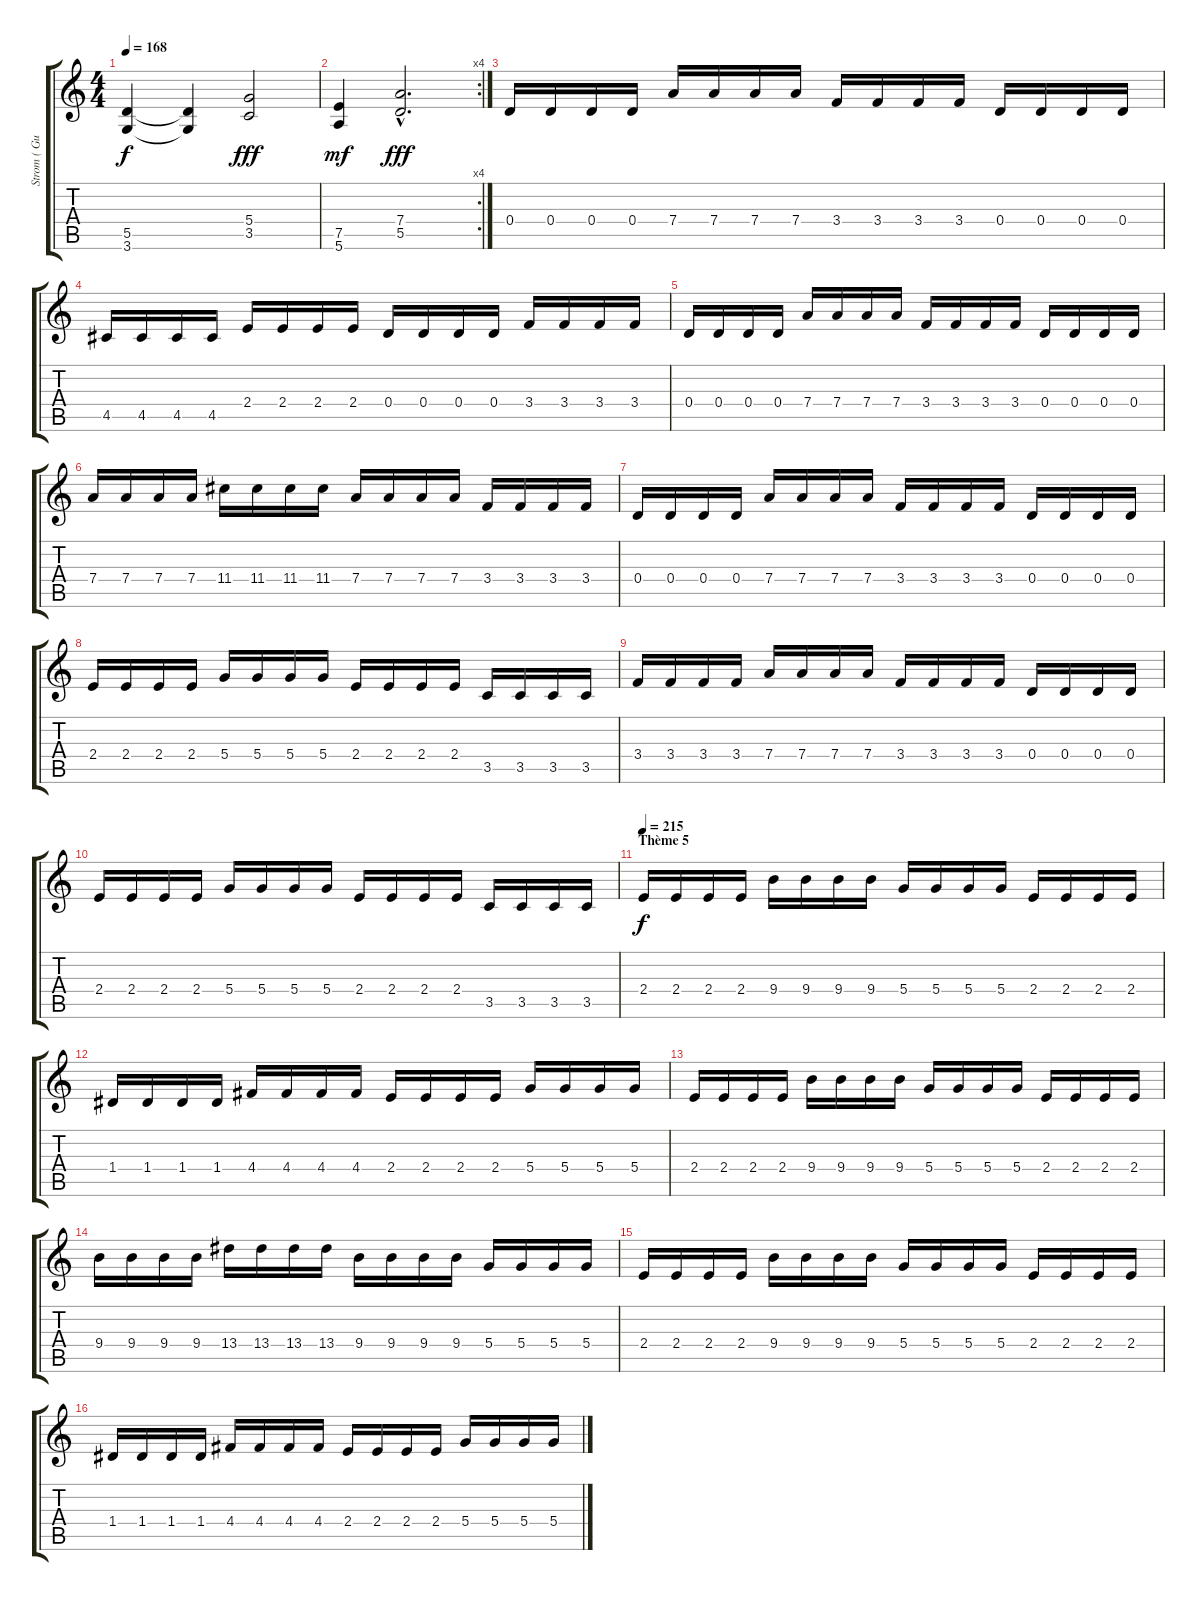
\track ("Strom ( Guitare 2 )" "Strom ( Gu") {instrument distortionguitar}
\staff {score tabs}
\tuning (E4 B3 G3 D3 A2 E2) {hide}
\ts (4 4)
\tempo 168
\clef g2
\ks c
(5.5{t} 3.6{t}).4{dy f} (5.5{t} 3.6{t}).4 (5.4 3.5).2{dy fff} |
\rc 4
(7.5 5.6).4{dy mf} (7.4{hac} 5.5{hac}).2{d dy fff} |
0.4.16 0.4.16 0.4.16 0.4.16 7.4.16 7.4.16 7.4.16 7.4.16 3.4.16 3.4.16 3.4.16 3.4.16 0.4.16 0.4.16 0.4.16 0.4.16 |
4.5.16 4.5.16 4.5.16 4.5.16 2.4.16 2.4.16 2.4.16 2.4.16 0.4.16 0.4.16 0.4.16 0.4.16 3.4.16 3.4.16 3.4.16 3.4.16 |
0.4.16 0.4.16 0.4.16 0.4.16 7.4.16 7.4.16 7.4.16 7.4.16 3.4.16 3.4.16 3.4.16 3.4.16 0.4.16 0.4.16 0.4.16 0.4.16 |
7.4.16 7.4.16 7.4.16 7.4.16 11.4.16 11.4.16 11.4.16 11.4.16 7.4.16 7.4.16 7.4.16 7.4.16 3.4.16 3.4.16 3.4.16 3.4.16 |
0.4.16 0.4.16 0.4.16 0.4.16 7.4.16 7.4.16 7.4.16 7.4.16 3.4.16 3.4.16 3.4.16 3.4.16 0.4.16 0.4.16 0.4.16 0.4.16 |
2.4.16 2.4.16 2.4.16 2.4.16 5.4.16 5.4.16 5.4.16 5.4.16 2.4.16 2.4.16 2.4.16 2.4.16 3.5.16 3.5.16 3.5.16 3.5.16 |
3.4.16 3.4.16 3.4.16 3.4.16 7.4.16 7.4.16 7.4.16 7.4.16 3.4.16 3.4.16 3.4.16 3.4.16 0.4.16 0.4.16 0.4.16 0.4.16 |
2.4.16 2.4.16 2.4.16 2.4.16 5.4.16 5.4.16 5.4.16 5.4.16 2.4.16 2.4.16 2.4.16 2.4.16 3.5.16 3.5.16 3.5.16 3.5.16 |
\section ("" "Thème 5")
\tempo 215
2.4.16{dy f} 2.4.16 2.4.16 2.4.16 9.4.16 9.4.16 9.4.16 9.4.16 5.4.16 5.4.16 5.4.16 5.4.16 2.4.16 2.4.16 2.4.16 2.4.16 |
1.4.16 1.4.16 1.4.16 1.4.16 4.4.16 4.4.16 4.4.16 4.4.16 2.4.16 2.4.16 2.4.16 2.4.16 5.4.16 5.4.16 5.4.16 5.4.16 |
2.4.16 2.4.16 2.4.16 2.4.16 9.4.16 9.4.16 9.4.16 9.4.16 5.4.16 5.4.16 5.4.16 5.4.16 2.4.16 2.4.16 2.4.16 2.4.16 |
9.4.16 9.4.16 9.4.16 9.4.16 13.4.16 13.4.16 13.4.16 13.4.16 9.4.16 9.4.16 9.4.16 9.4.16 5.4.16 5.4.16 5.4.16 5.4.16 |
2.4.16 2.4.16 2.4.16 2.4.16 9.4.16 9.4.16 9.4.16 9.4.16 5.4.16 5.4.16 5.4.16 5.4.16 2.4.16 2.4.16 2.4.16 2.4.16 |
1.4.16 1.4.16 1.4.16 1.4.16 4.4.16 4.4.16 4.4.16 4.4.16 2.4.16 2.4.16 2.4.16 2.4.16 5.4.16 5.4.16 5.4.16 5.4.16
